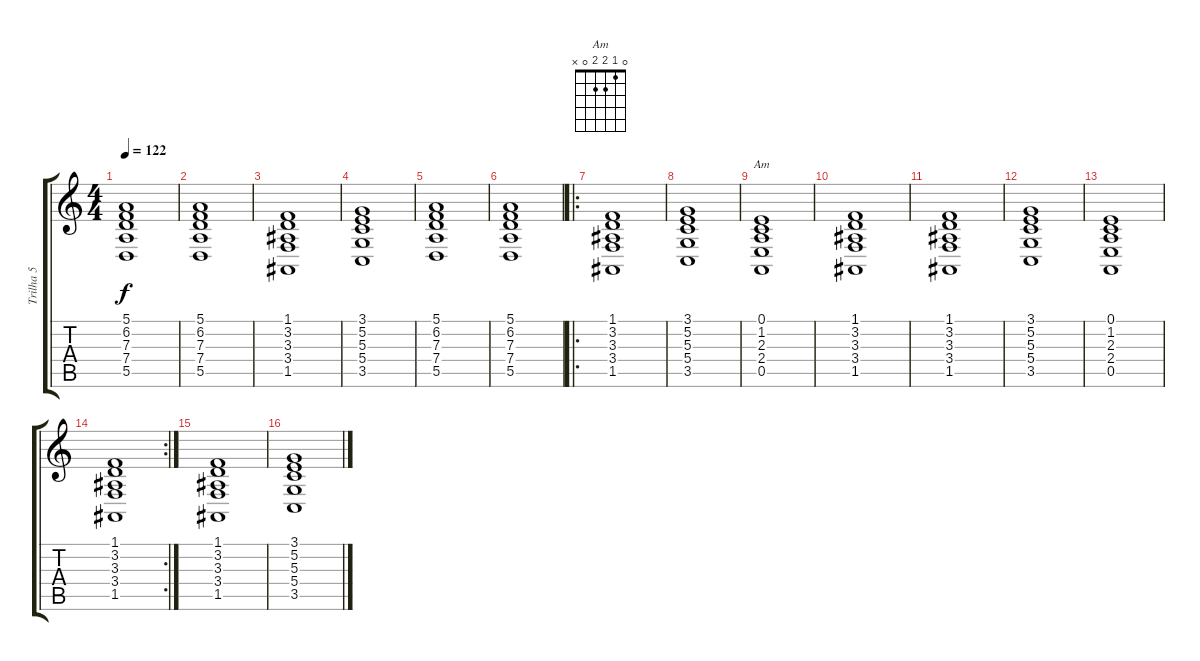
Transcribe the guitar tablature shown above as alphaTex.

\track ("Trilha 5" "Trilha 5") {instrument choiraahs}
\staff {score tabs}
\tuning (E4 B3 G3 D3 A2 E2) {hide}
\chord ("Am" 0 1 2 2 0 x)
\ts (4 4)
\tempo 122
\clef g2
\ks c
(5.1 6.2 7.3 7.4 5.5).1{dy f} |
(5.1 6.2 7.3 7.4 5.5).1 |
(1.1 3.2 3.3 3.4 1.5).1 |
(3.1 5.2 5.3 5.4 3.5).1 |
(5.1 6.2 7.3 7.4 5.5).1 |
(5.1 6.2 7.3 7.4 5.5).1 |
\ro
(1.1 3.2 3.3 3.4 1.5).1 |
(3.1 5.2 5.3 5.4 3.5).1 |
(0.1 1.2 2.3 2.4 0.5).1{ch "Am"} |
(1.1 3.2 3.3 3.4 1.5).1 |
(1.1 3.2 3.3 3.4 1.5).1 |
(3.1 5.2 5.3 5.4 3.5).1 |
(0.1 1.2 2.3 2.4 0.5).1 |
\rc 2
(1.1 3.2 3.3 3.4 1.5).1 |
(1.1 3.2 3.3 3.4 1.5).1 |
(3.1 5.2 5.3 5.4 3.5).1
